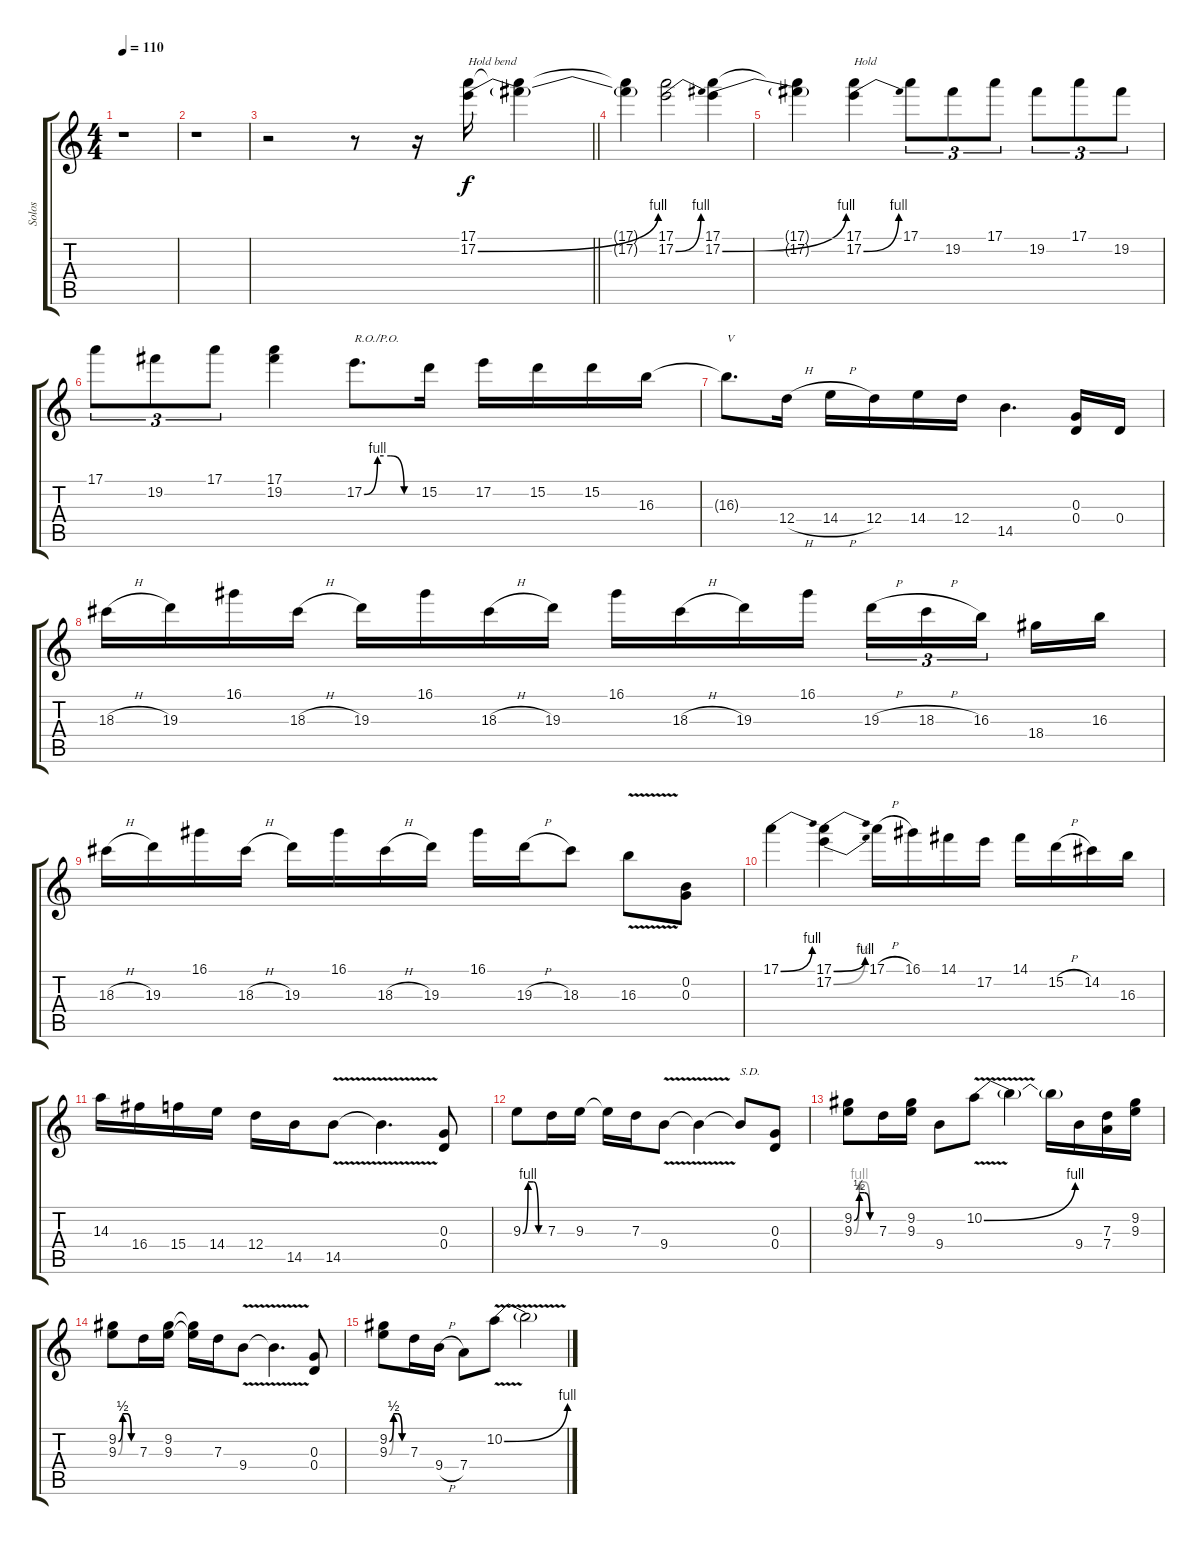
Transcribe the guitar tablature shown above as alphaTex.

\track ("Solos" "Solos") {instrument distortionguitar}
\staff {score tabs}
\tuning (E4 B3 G3 D3 A2 E2) {hide}
\ts (4 4)
\tempo 110
\clef g2
\ks c
r.1{dy f} |
r.1 |
\barLineRight lightlight
r.2 r.8 r.16 (17.1 17.2{be (bend 0 0 60 4)}).16{txt "Hold bend"} (17.1{t} 17.2{t}).4 |
(17.1{t} 17.2{t}).4 (17.1 17.2{be (bend 0 0 60 4)}).2 (17.1 17.2{be (bend 0 0 60 4)}).4 |
(17.1{t} 17.2{t}).4 (17.1 17.2{be (bend 0 0 60 4)}).4{txt "Hold"} 17.1.8{tu (3 2)} 19.2.8{tu (3 2)} 17.1.8{tu (3 2)} 19.2.8{tu (3 2)} 17.1.8{tu (3 2)} 19.2.8{tu (3 2)} |
17.1.8{tu (3 2)} 19.2.8{tu (3 2)} 17.1.8{tu (3 2)} (17.1 19.2).4 17.2{be (custom 0 0 15 4 30 4 45 0 60 0)}.8{d txt "R.O./P.O."} 15.2.16 17.2.16 15.2.16 15.2.16 16.3.16 |
16.3{t}.8{d txt "V"} 12.4{h}.16 14.4{h}.16 12.4.16 14.4.16 12.4.16 14.5.4{d} (0.3 0.4).16 0.4.16 |
18.3{h}.16 19.3.16 16.1.16 18.3{h}.16 19.3.16 16.1.16 18.3{h}.16 19.3.16 16.1.16 18.3{h}.16 19.3.16 16.1.16 19.3{h}.16{tu (3 2)} 18.3{h}.16{tu (3 2)} 16.3.16{tu (3 2)} 18.4.16 16.3.16 |
18.3{h}.16 19.3.16 16.1.16 18.3{h}.16 19.3.16 16.1.16 18.3{h}.16 19.3.16 16.1.16 19.3{h}.16 18.3.8 16.3{v}.8 (0.2 0.3).8 |
17.1{be (bend 0 0 60 4)}.4 (17.1{be (bend 0 0 60 4)} 17.2{be (bend 0 0 60 2)}).4 17.1{h}.16 16.1.16 14.1.16 17.2.16 14.1.16 15.2{h}.16 14.2.16 16.3.16 |
14.3.16 16.4.16 15.4.16 14.4.16 12.4.16 14.5.16 14.5{v}.8 14.5{t}.4{d} (0.3 0.4).8 |
9.3{be (custom 0 0 15 4 30 4 45 0 60 0)}.8 7.3.16 9.3.16 9.3{t}.16 7.3.16 9.4{v}.8 9.4{t}.4 9.4{t}.8{txt "S.D."} (0.3 0.4).8 |
(9.2{be (custom 0 0 15 2 30 2 45 0 60 0)} 9.3{be (custom 0 0 15 4 30 4 45 0 60 0)}).8 7.3.16 (9.2 9.3).16 9.4.8 10.2{be (bend 0 0 60 4) v}.8 10.2{t}.4 10.2{t}.16 9.4.16 (7.3 7.4).16 (9.2 9.3).16 |
(9.2{be (custom 0 0 15 2 30 2 45 0 60 0)} 9.3{be (custom 0 0 15 2 30 2 45 0 60 0)}).8 7.3.16 (9.2 9.3).16 (9.2{t} 9.3{t}).16 7.3.16 9.4{v}.8 9.4{t}.4{d} (0.3 0.4).8 |
(9.2{be (custom 0 0 15 2 30 2 45 0 60 0)} 9.3{be (custom 0 0 15 2 30 2 45 0 60 0)}).8 7.3.16 9.4{h}.16 7.4.8 10.2{be (bend 0 0 60 4) v}.8 10.2{t}.2
